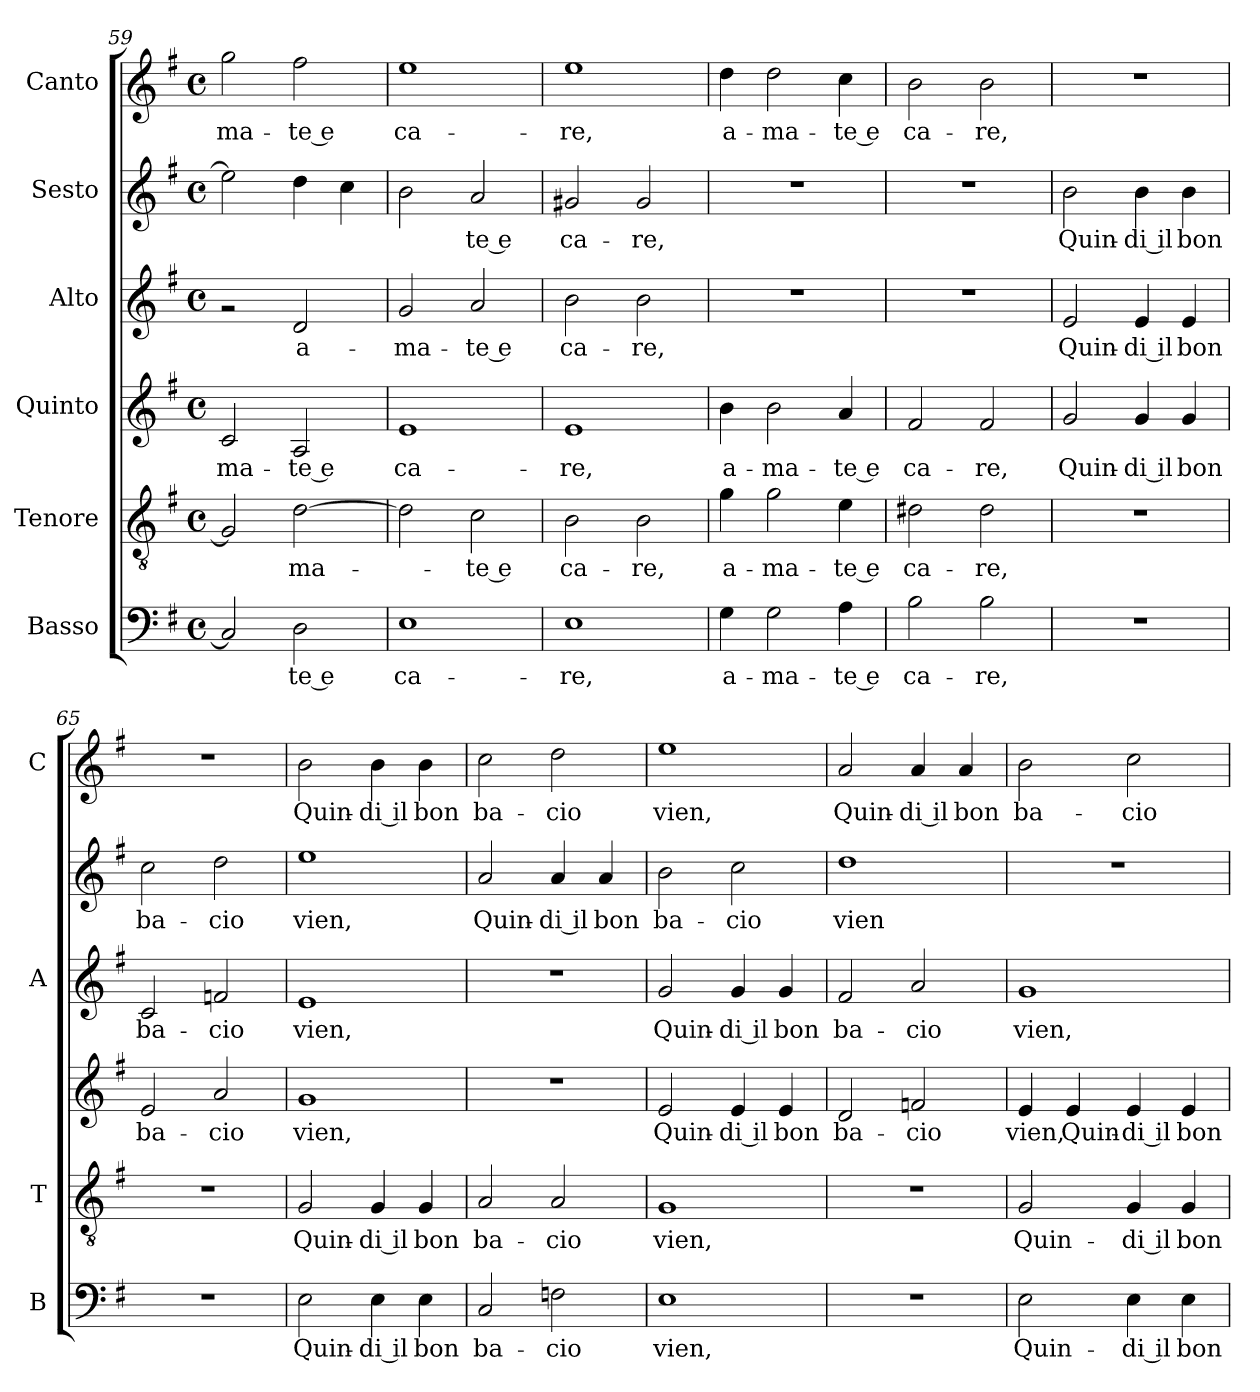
**kern	**text	**kern	**text	**kern	**text	**kern	**text	**kern	**text	**kern	**text
*part6	*part6	*part5	*part5	*part4	*part4	*part3	*part3	*part2	*part2	*part1	*part1
*staff6	*staff6	*staff5	*staff5	*staff4	*staff4	*staff3	*staff3	*staff2	*staff2	*staff1	*staff1
*I"Basso	*	*I"Tenore	*	*I"Quinto	*	*I"Alto	*	*I"Sesto	*	*I"Canto	*
*I'B	*	*I'T	*	*	*	*I'A	*	*	*	*I'C	*
*clefF4	*	*clefGv2	*	*clefG2	*	*clefG2	*	*clefG2	*	*clefG2	*
*k[f#]	*	*k[f#]	*	*k[f#]	*	*k[f#]	*	*k[f#]	*	*k[f#]	*
*G:	*	*G:	*	*G:	*	*G:	*	*G:	*	*G:	*
*M4/4	*	*M4/4	*	*M4/4	*	*M4/4	*	*M4/4	*	*M4/4	*
*met(c)	*	*met(c)	*	*met(c)	*	*met(c)	*	*met(c)	*	*met(c)	*
=59	=59	=59	=59	=59	=59	=59	=59	=59	=59	=59	=59
!	!	!	!	!	!LO:LY:b	!	!	!	!	!	!LO:LY:b
2C/]	.	2G/]	.	2c/	-ma-	2rg	.	2ee\]	.	2gg\	-ma-
!	!LO:LY:b	!	!LO:LY:b	!	!LO:LY:b	!	!LO:LY:b	!	!	!	!LO:LY:b
2D\	-te e	[2d\	-ma-	2A/	-te e	2d/	a-	4dd\	.	2ff#\	-te e
.	.	.	.	.	.	.	.	4cc\	.	.	.
!!LO:LB:g=z
=60	=60	=60	=60	=60	=60	=60	=60	=60	=60	=60	=60
!	!LO:LY:b	!	!	!	!LO:LY:b	!	!LO:LY:b	!	!	!	!LO:LY:b
1E	ca-	2d\]	.	1e	ca-	2g/	-ma-	2b\	.	1ee	ca-
!	!	!	!LO:LY:b	!	!	!	!LO:LY:b	!	!LO:LY:b	!	!
.	.	2c\	-te e	.	.	2a/	-te e	2a/	-te e	.	.
=61	=61	=61	=61	=61	=61	=61	=61	=61	=61	=61	=61
!	!LO:LY:b	!	!LO:LY:b	!	!LO:LY:b	!	!LO:LY:b	!	!LO:LY:b	!	!LO:LY:b
1E	-re,	2B\	ca-	1e	-re,	2b\	ca-	2g#X/	ca-	1ee	-re,
!	!	!	!LO:LY:b	!	!	!	!LO:LY:b	!	!LO:LY:b	!	!
.	.	2B\	-re,	.	.	2b\	-re,	2g#/	-re,	.	.
=62	=62	=62	=62	=62	=62	=62	=62	=62	=62	=62	=62
!	!LO:LY:b	!	!LO:LY:b	!	!LO:LY:b	!	!	!	!	!	!LO:LY:b
4G\	a-	4g\	a-	4b\	a-	1r	.	1r	.	4dd\	a-
!	!LO:LY:b	!	!LO:LY:b	!	!LO:LY:b	!	!	!	!	!	!LO:LY:b
2G\	-ma-	2g\	-ma-	2b\	-ma-	.	.	.	.	2dd\	-ma-
!	!LO:LY:b	!	!LO:LY:b	!	!LO:LY:b	!	!	!	!	!	!LO:LY:b
4A\	-te e	4e\	-te e	4a/	-te e	.	.	.	.	4cc\	-te e
=63	=63	=63	=63	=63	=63	=63	=63	=63	=63	=63	=63
!	!LO:LY:b	!	!LO:LY:b	!	!LO:LY:b	!	!	!	!	!	!LO:LY:b
2B\	ca-	2d#X\	ca-	2f#/	ca-	1r	.	1r	.	2b\	ca-
!	!LO:LY:b	!	!LO:LY:b	!	!LO:LY:b	!	!	!	!	!	!LO:LY:b
2B\	-re,	2d#\	-re,	2f#/	-re,	.	.	.	.	2b\	-re,
=64	=64	=64	=64	=64	=64	=64	=64	=64	=64	=64	=64
!	!	!	!	!	!LO:LY:b	!	!LO:LY:b	!	!LO:LY:b	!	!
1r	.	1r	.	2g/	Quin-	2e/	Quin-	2b\	Quin-	1r	.
!	!	!	!	!	!LO:LY:b	!	!LO:LY:b	!	!LO:LY:b	!	!
.	.	.	.	4g/	-di il	4e/	-di il	4b\	-di il	.	.
!	!	!	!	!	!LO:LY:b	!	!LO:LY:b	!	!LO:LY:b	!	!
.	.	.	.	4g/	bon	4e/	bon	4b\	bon	.	.
=65	=65	=65	=65	=65	=65	=65	=65	=65	=65	=65	=65
!	!	!	!	!	!LO:LY:b	!	!LO:LY:b	!	!LO:LY:b	!	!
1r	.	1r	.	2e/	ba-	2c/	ba-	2cc\	ba-	1r	.
!	!	!	!	!	!LO:LY:b	!	!LO:LY:b	!	!LO:LY:b	!	!
.	.	.	.	2a/	-cio	2fn/	-cio	2dd\	-cio	.	.
=66	=66	=66	=66	=66	=66	=66	=66	=66	=66	=66	=66
!	!LO:LY:b	!	!LO:LY:b	!	!LO:LY:b	!	!LO:LY:b	!	!LO:LY:b	!	!LO:LY:b
2E\	Quin-	2G/	Quin-	1g	vien,	1e	vien,	1ee	vien,	2b\	Quin-
!	!LO:LY:b	!	!LO:LY:b	!	!	!	!	!	!	!	!LO:LY:b
4E\	-di il	4G/	-di il	.	.	.	.	.	.	4b\	-di il
!	!LO:LY:b	!	!LO:LY:b	!	!	!	!	!	!	!	!LO:LY:b
4E\	bon	4G/	bon	.	.	.	.	.	.	4b\	bon
=67	=67	=67	=67	=67	=67	=67	=67	=67	=67	=67	=67
!	!LO:LY:b	!	!LO:LY:b	!	!	!	!	!	!LO:LY:b	!	!LO:LY:b
2C/	ba-	2A/	ba-	1r	.	1r	.	2a/	Quin-	2cc\	ba-
!	!LO:LY:b	!	!LO:LY:b	!	!	!	!	!	!LO:LY:b	!	!LO:LY:b
2Fn\	-cio	2A/	-cio	.	.	.	.	4a/	-di il	2dd\	-cio
!	!	!	!	!	!	!	!	!	!LO:LY:b	!	!
.	.	.	.	.	.	.	.	4a/	bon	.	.
=68	=68	=68	=68	=68	=68	=68	=68	=68	=68	=68	=68
!	!LO:LY:b	!	!LO:LY:b	!	!LO:LY:b	!	!LO:LY:b	!	!LO:LY:b	!	!LO:LY:b
1E	vien,	1G	vien,	2e/	Quin-	2g/	Quin-	2b\	ba-	1ee	vien,
!	!	!	!	!	!LO:LY:b	!	!LO:LY:b	!	!LO:LY:b	!	!
.	.	.	.	4e/	-di il	4g/	-di il	2cc\	-cio	.	.
!	!	!	!	!	!LO:LY:b	!	!LO:LY:b	!	!	!	!
.	.	.	.	4e/	bon	4g/	bon	.	.	.	.
!!LO:PB:g=z
=69	=69	=69	=69	=69	=69	=69	=69	=69	=69	=69	=69
!	!	!	!	!	!LO:LY:b	!	!LO:LY:b	!	!LO:LY:b	!	!LO:LY:b
1r	.	1r	.	2d/	ba-	2f#/	ba-	1dd	vien	2a/	Quin-
!	!	!	!	!	!LO:LY:b	!	!LO:LY:b	!	!	!	!LO:LY:b
.	.	.	.	2fn/	-cio	2a/	-cio	.	.	4a/	-di il
!	!	!	!	!	!	!	!	!	!	!	!LO:LY:b
.	.	.	.	.	.	.	.	.	.	4a/	bon
=70	=70	=70	=70	=70	=70	=70	=70	=70	=70	=70	=70
!	!LO:LY:b	!	!LO:LY:b	!	!LO:LY:b	!	!LO:LY:b	!	!	!	!LO:LY:b
2E\	Quin-	2G/	Quin-	4e/	vien,	1g	vien,	1r	.	2b\	ba-
!	!	!	!	!	!LO:LY:b	!	!	!	!	!	!
.	.	.	.	4e/	Quin-	.	.	.	.	.	.
!	!LO:LY:b	!	!LO:LY:b	!	!LO:LY:b	!	!	!	!	!	!LO:LY:b
4E\	-di il	4G/	-di il	4e/	-di il	.	.	.	.	2cc\	-cio
!	!LO:LY:b	!	!LO:LY:b	!	!LO:LY:b	!	!	!	!	!	!
4E\	bon	4G/	bon	4e/	bon	.	.	.	.	.	.
=	=	=	=	=	=	=	=	=	=	=	=
*-	*-	*-	*-	*-	*-	*-	*-	*-	*-	*-	*-
